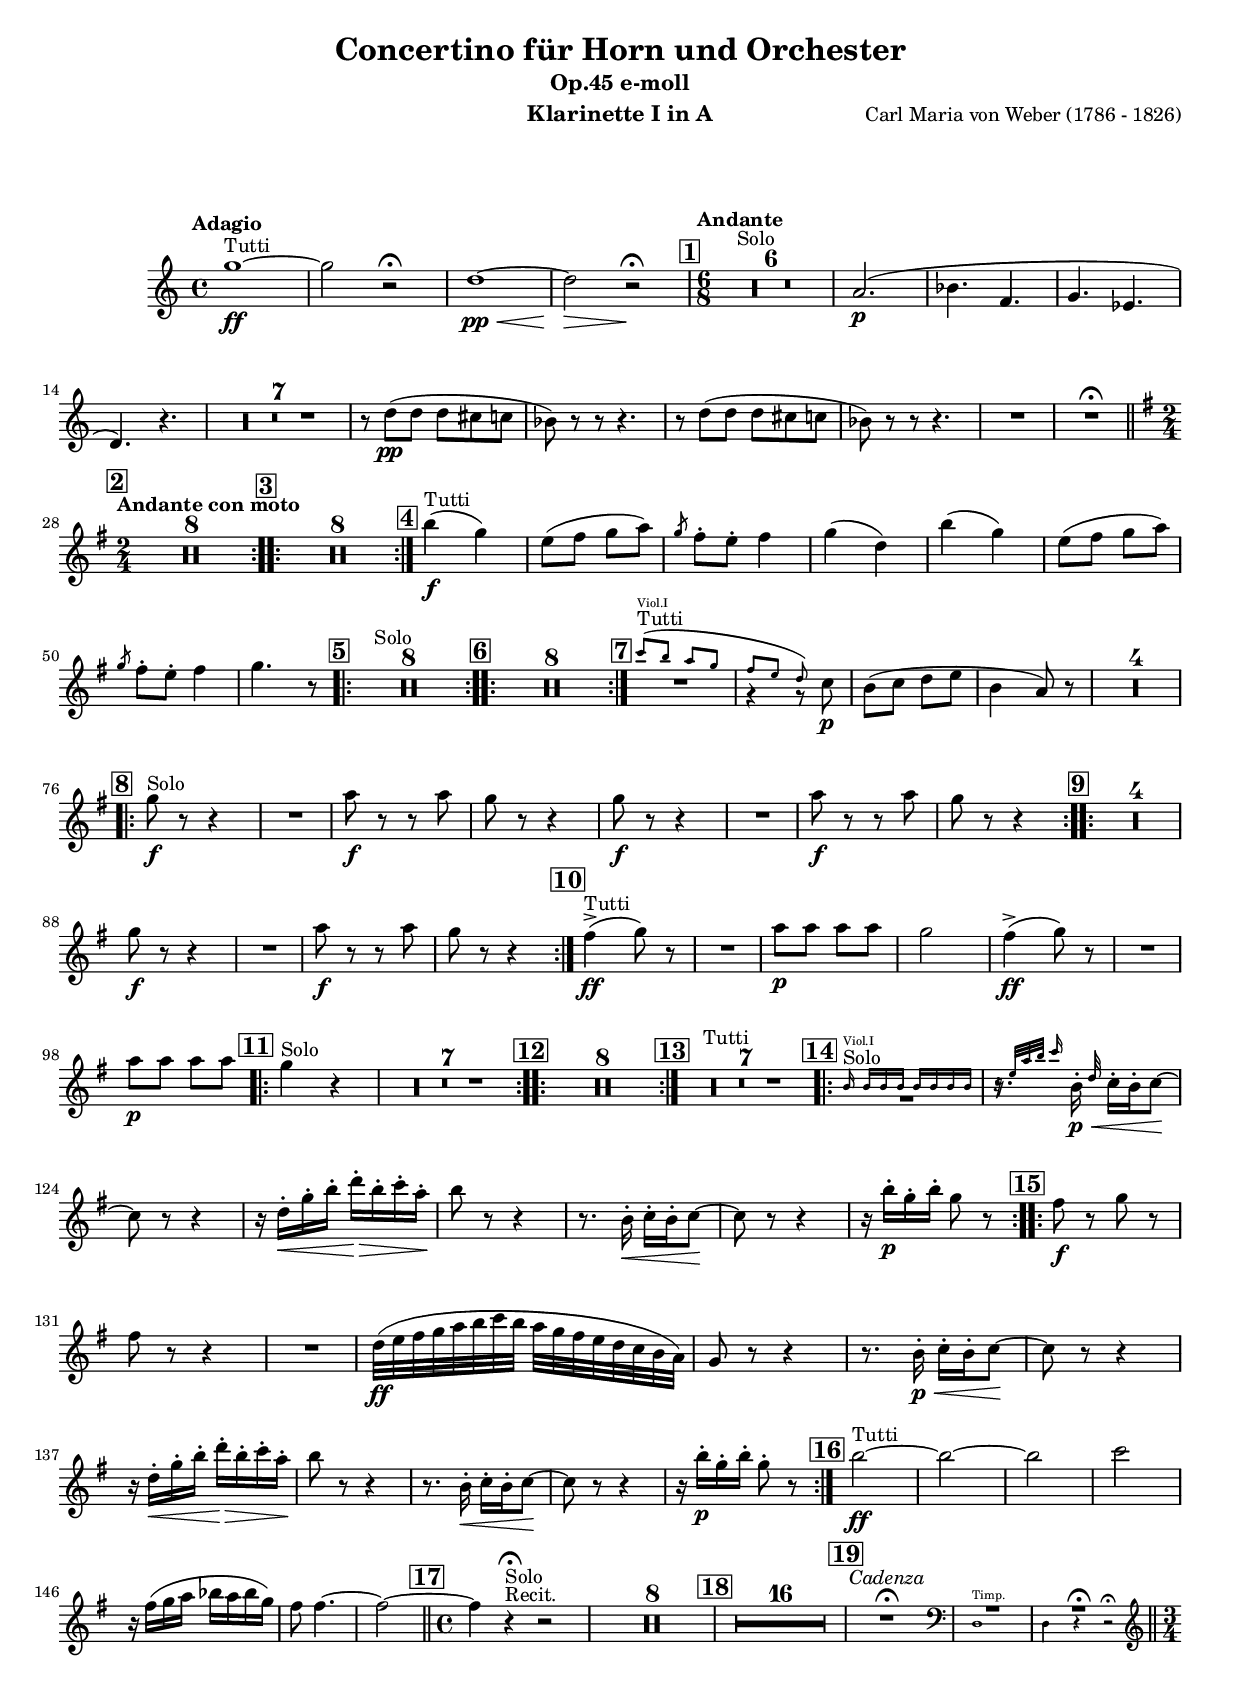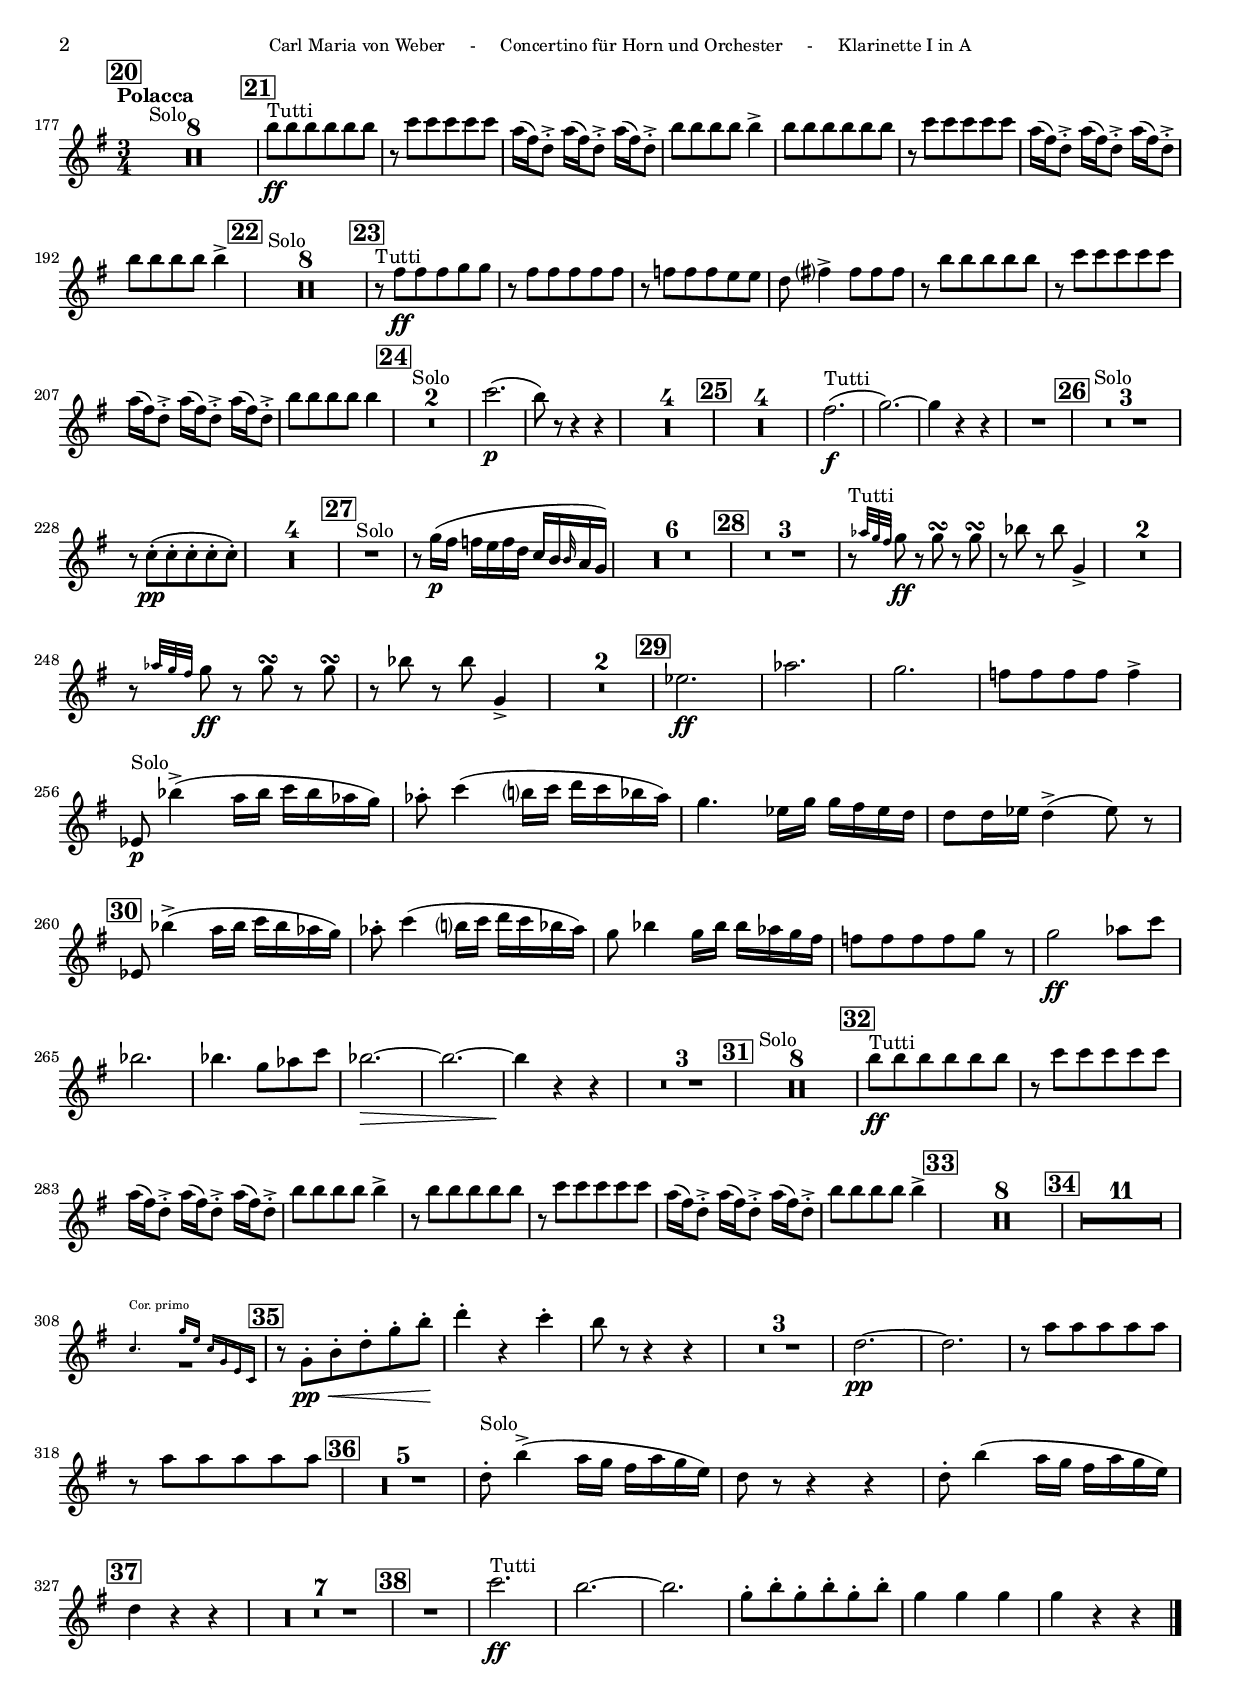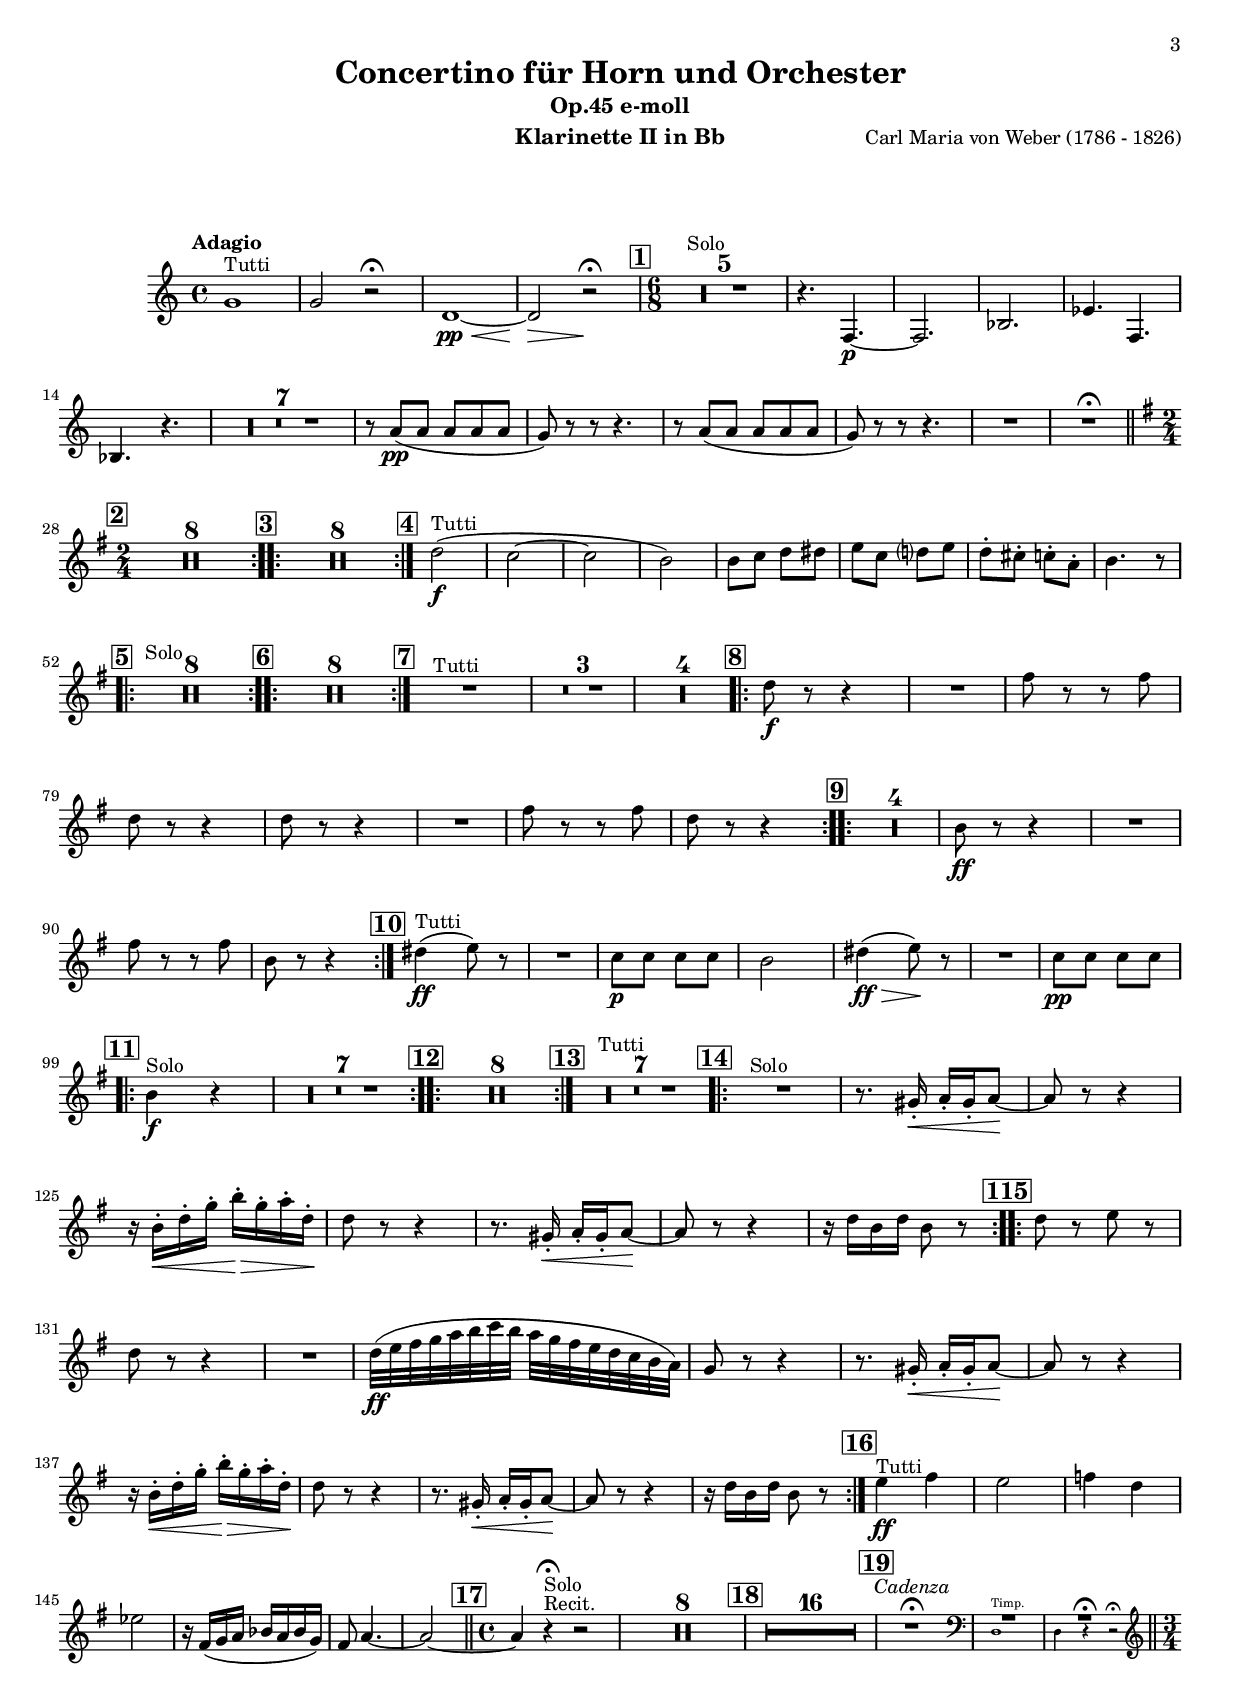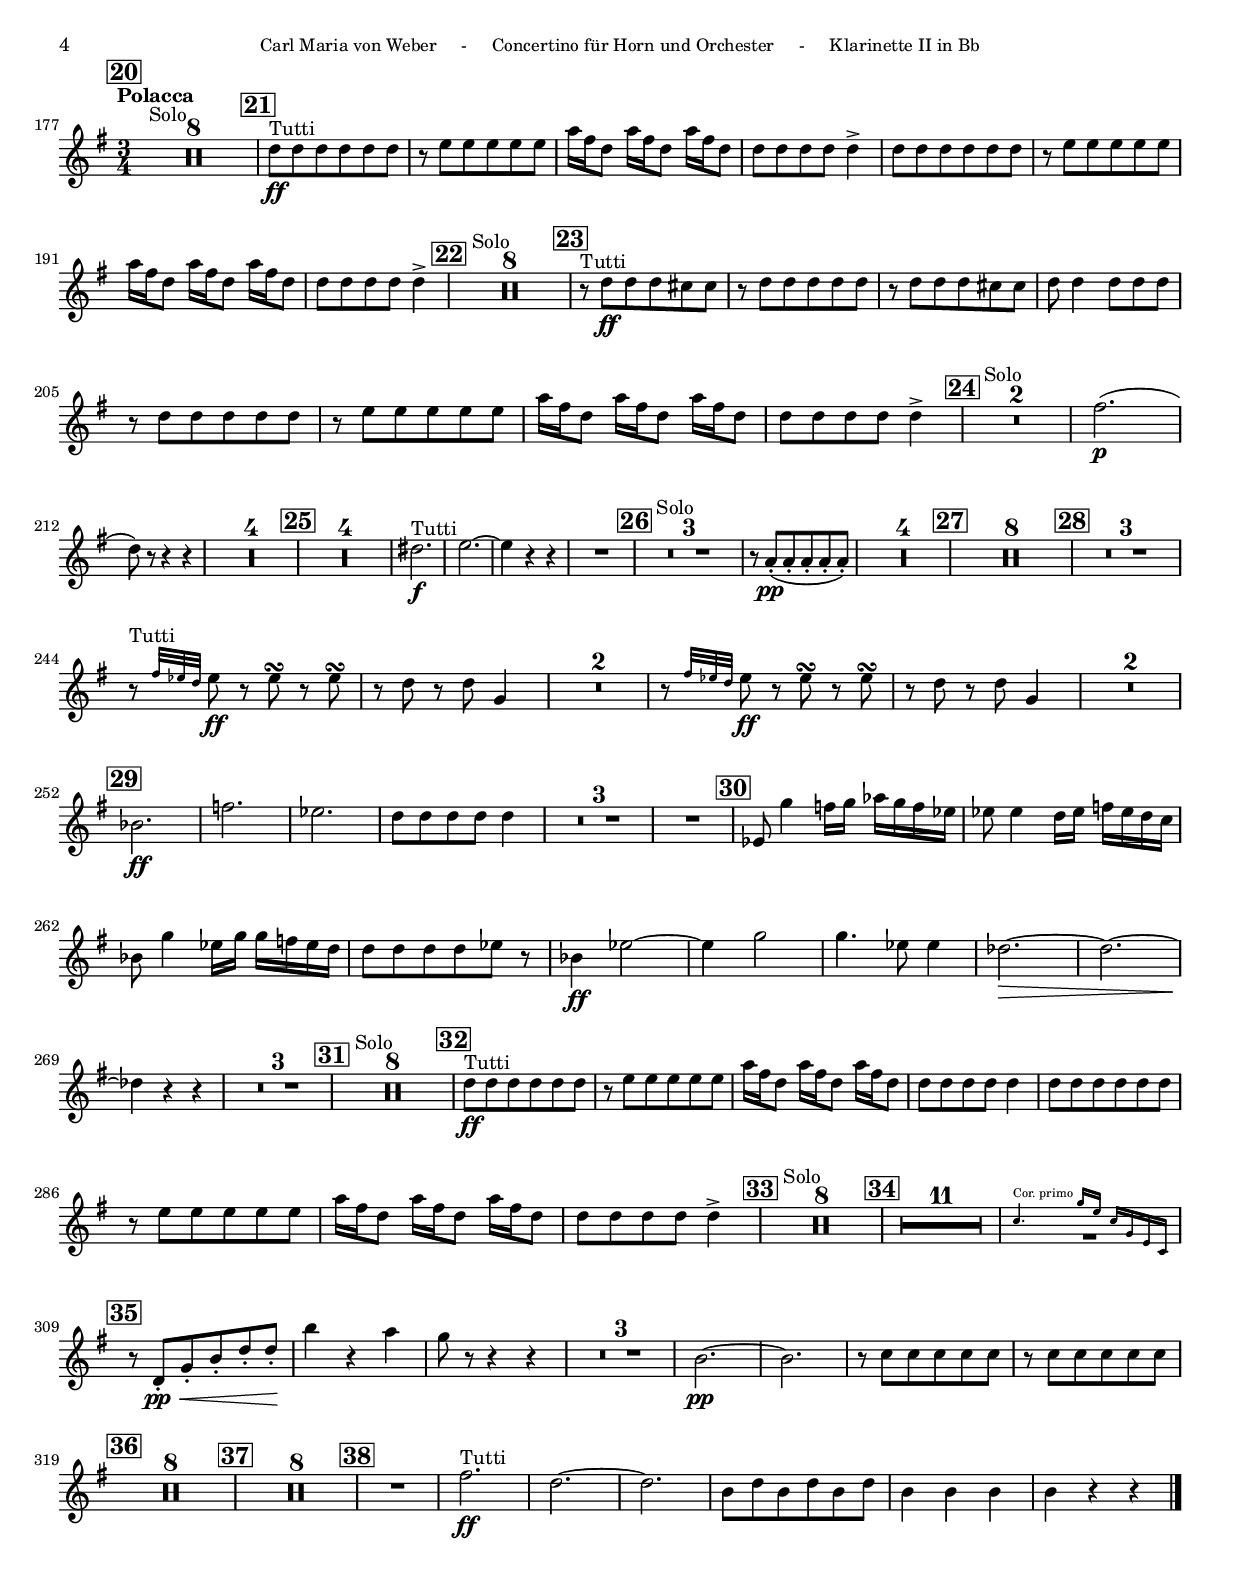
\version "2.18.2"
\language "deutsch"

\paper {
    top-margin = 10\mm
    bottom-margin = 10\mm
    left-margin = 10\mm
    right-margin = 10\mm
    ragged-last = ##f
}

\header{
  title = "Concertino für Horn und Orchester"
  subtitle = "Op.45 e-moll"
  composerShort = "Carl Maria von Weber"
  composer = "Carl Maria von Weber (1786 - 1826)"
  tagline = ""
}

% Adapt this for automatic line-breaks
% mBreak = {}
mBreak = { \break }
#(set-global-staff-size 17)

% Useful snippets
pCresc = _\markup { \dynamic p \italic "cresc." }
mfDim = _\markup { \dynamic mf \italic "dim." }
fCantabile = _\markup { \dynamic f \italic "cantabile" }
smorz = _\markup { \italic "smorz." }
sempreFf = _\markup { \italic "sempre" \dynamic ff }
sempreFff = _\markup { \italic "sempre" \dynamic fff }
pocoF = _\markup { \italic "poco" \dynamic f }
ffz = _\markup { \dynamic { ffz } } 
crescMolto = _\markup { \italic "cresc. molto" }
pMoltoCresc = _\markup { \dynamic p \italic "molto cresc." }
sempreCresc = _\markup { \italic "sempre cresc." }
ppEspr = _\markup { \dynamic pp \italic "espr." }
ppiuEspress = _\markup { \dynamic p \italic "più espress." }
pocoCresc = _\markup { \italic "poco cresc." }
mfEspress = _\markup { \dynamic mf \italic "espress." }
pEspress = _\markup { \dynamic p \italic "espress." }
string = ^\markup { \italic "string." }
stringendo = ^\markup { \italic "stringendo" }
pocoString = ^\markup { \italic "poco string." }
sempreStringendo = ^\markup { \italic "sempre stringendo" }
sempreString = ^\markup { \italic "sempre string." }
tuttaForza = _\markup { \italic "tutta forza" }
allargando = _\markup { \italic "allargando" }
pocoMenoMosso = ^\markup {\italic \bold {"Poco meno mosso."} }
rit = ^\markup {\italic {"rit."} }
rall = ^\markup {\italic {"rall."} }
riten = ^\markup {\italic {"riten."} }
ritATempo = ^\markup { \center-align \italic {"  rit. a tempo"} }
aTempo = ^\markup { \italic {"a tempo"} }
moltoRit = ^\markup { \italic {"molto rit."} }
pocoRit = ^\markup {\italic {"poco rit."} }
pocoRiten = ^\markup {\italic {"poco riten."} }
sec = ^\markup {\italic {"sec."} }
pocoRall = ^\markup {\italic {"poco rall."} }
pocoAPocoRall = ^\markup {\italic {"poco a poco rall."} }
pocoAPocoAccel = ^\markup {\italic {"poco a poco accel."} }
pocoAPocoAccelAlD = ^\markup {\italic {"poco a poco accel. al D"} }
sempreAccel = ^\markup {\italic {"sempre accel."} }
solo = ^\markup { "Solo" }
tutti = ^\markup { "Tutti" }
piuF = _\markup { \italic "più" \dynamic f }
piuP = _\markup { \italic "più" \dynamic p }
lento = ^\markup { \italic "Lento" }
accel = ^\markup { \bold { "accel." } }
tempoPrimo = ^\markup { \italic { "Tempo I" } }
cadenza = ^\markup { \italic {"Cadenza"} }

% Adapted from http://lsr.di.unimi.it/LSR/Snippet?id=655
% Make title, subtitle, instrument appear on pages other than the first
#(define (part-not-first-page layout props arg)
   (if (not (= (chain-assoc-get 'page:page-number props -1)
               (ly:output-def-lookup layout 'first-page-number)))
       (interpret-markup layout props arg)
       empty-stencil))

\paper {
  oddHeaderMarkup = \markup
  \fill-line {
    " "
    \on-the-fly #part-not-first-page \fontsize #-1.0 \concat {
      \fromproperty #'header:composerShort
      "     -     "
      \fromproperty #'header:title
      "     -     "
      \fromproperty #'header:instrument
    }
    \on-the-fly #print-page-number-check-first \fromproperty #'page:page-number-string
  }
  evenHeaderMarkup = \markup
  \fill-line {
    \on-the-fly #print-page-number-check-first \fromproperty #'page:page-number-string
    \on-the-fly #part-not-first-page \fontsize #-1.0 \concat {
      \fromproperty #'header:composerShort
      "     -     "
      \fromproperty #'header:title
      "     -     "
      \fromproperty #'header:instrument
    }
    " "
  }
  % Distance between title stuff and music
  markup-system-spacing.basic-distance = #12
  markup-system-spacing.minimum-distance = #12
  markup-system-spacing.padding = #10
  % Distance between music systems
  system-system-spacing.basic-distance = #14
  system-system-spacing.minimum-distance = #14
  % system-system-spacing.padding = #10
  
}

% ---------------------------------------------------------

clarinet_I = {
  \set Score.markFormatter = #format-mark-box-numbers
  \accidentalStyle Score.modern-cautionary
  \compressFullBarRests
  \defaultTimeSignature
  \time 4/4
  \tempo "Adagio"
  \key c \major
  \clef violin
  \relative c' {
    % p1 1
    \tutti
    g''1\ff~ |
    g2 r \fermata |
    d1\pp\<~ |
    d2\> r\! \fermata
    \mark #1
    \time 6/8
    \tempo "Andante"
    \solo
    R1*6/8*6 |
    a2.(\p |
    b4. f |
    g4. es |
    \mBreak
    
    % p1 2
    d4.) r |
    R1*6/8*7 |
    r8 d'(\pp d d cis c |
    b8) r8 r r4. |
    r8 d( d d cis c |
    b8) r8 r r4. |
    R1*6/8 |
    R1*6/8  \fermataMarkup |
    \bar "||"
    \mBreak
    
    % p1 3
    \mark #2
    \time 2/4
    \tempo "Andante con moto"
    \key g \major
    \repeat volta 2 {
      R1*2/4*8
    }
    \mark #3
    \repeat volta 2 {
      R1*2/4*8
    }
    \mark #4
    \tutti
    h'4(\f g) |
    e8( fis g a) |
    \slashedGrace g8 fis8-. e-. fis4 |
    g4( d) |
    h'4( g) |
    e8( fis g a) |
    \mBreak
    
    % p1 4
    \slashedGrace g8 fis8-. e-. fis4 |
    g4. r8 |
    \mark #5
    \solo
    \repeat volta 2 {
      R1*2/4*8
    }
    \mark #6
    \repeat volta 2 {
      R1*2/4*8
    }
    \mark #7
    \tutti
    <<
      {
        \override MultiMeasureRest.staff-position = #0
        R1*2/4 |
        r4 r8 c,\p |
        \revert MultiMeasureRest.staff-position
      }
      \new CueVoice {
        \set instrumentCueName = "Viol.I"
        \stemUp {
          c'8^( h a g |
          fis8 e d) 
        }
      }
    >>
    h( c d e |
    h4 a8) r |
    R1*2/4*4 |
    \mBreak
    
    % p1 5
    \mark #8
    \solo
    \repeat volta 2 {
      g'8\f r r4 |
      R1*2/4 |
      a8\f r r a |
      g8 r r4 |
      g8\f r r4 |
      R1*2/4 |
      a8\f r r a |
      g8 r r4 |
    }
    \mark #9
    \repeat volta 4 {
      R1*2/4*4 |
    \mBreak
    
    % p1 6
      g8\f r r4 |
      R1*2/4 |
      a8\f r r a |
      g8 r r4 |
    }
    \mark #10
    \tutti
    fis4->(\ff g8) r |
    R1*2/4 |
    a8\p a a a |
    g2 |
    fis4(->\ff g8) r |
    R1*2/4 |
    \mBreak
    
    % p1 7
    a8\p a a a |
    \mark #11
    \solo
    \repeat volta 2 {
      g4 r |
      R1*2/4*7 |
    }
    \mark #12
    \repeat volta 2 {
      R1*2/4*8 |
    }
    \mark #13
    \tutti
    R1*2/4*7
    \mark #14
    \repeat volta 2 {
      <<
        {
          \solo
          \override MultiMeasureRest.staff-position = #-4
          R1*2/4 |
          r8. h,16-.\p\< \grace d32 c16-. h-. c8~\! |
          \revert MultiMeasureRest.staff-position
        }
        \new CueVoice {
          \set instrumentCueName = "Viol.I"
          \stemUp {
            h16 h[ h h] h h h h|
            r32 e[ a h] c16
          }
        }
      >>
      \mBreak
      
      %p1 8
      c,8 r r4 |
      r16 d-.\< g-. h-. d-.\> h-. c-. a-.\! |
      h8 r r4 |
      r8. h,16-.\< c-. h-. c8~\! |
      c8 r r4 |
      r16 h'-.\p g-. h-. g8 r |
    }
    \mark #15
    \repeat volta 2 {
      fis8\f r g r |
      \mBreak
      
      %p1 9
      fis8 r r4 |
      R1*2/4 |
      d32\ff( e fis g a h c h a g fis e d c h a) |
      g8 r r4 |
      r8. h16-.\p\< c-. h-. c8~\! |
      c8 r r4 |
      \mBreak

      %p1 10
      r16 d-.\< g-. h-. d-.\> h-. c-. a-.\! |
      h8 r r4 |
      r8. h,16-.\< c-. h-. c8~\! |
      c8 r r4 |
      r16 h'-.\p g-. h-. g8-. r |
    }
    \mark #16
    \tutti
    h2~\ff |
    h2~ |
    h2 |
    c2 |
    \mBreak

    % p1 10
    r16 fis,( g a b a b g) |
    fis8 fis4.~ |
    fis2~ |
    \mark #17
    \bar "||"
    \time 4/4
    fis4 r\fermata ^\markup { "Recit." } \solo r2 |
    R1*8 |
    \mark #18
    R1*16 |
    \mark #19
    R1\fermataMarkup\cadenza
    <<
      {
        \override MultiMeasureRest.staff-position = #2
        R1 |
        R1\fermataMarkup |
        \revert MultiMeasureRest.staff-position
      }
      \new CueVoice {
        \set instrumentCueName = "Timp."
        \clef bass
        \stemDown {
          d,,1 |
          d4 r r2\fermata |
        }
      }
    >>
    \clef violin
    \bar "||"
    \mBreak
    
    % p2 1
    \time 3/4
    \mark #20
    \tempo "Polacca"
    \solo
    R1*3/4*8 |
    \mark #21
    \tutti
    h'''8\ff \repeat unfold 5 { h8 } |
    r8 \repeat unfold 5 { c8 } |
    \repeat unfold 3 { a16( fis) d8-.-> } |
    \repeat unfold 4 h'8 h4-> |
    h8 \repeat unfold 5 { h8 } |
    r8 \repeat unfold 5 { c8 } |
    \repeat unfold 3 { a16( fis) d8-.-> } |
    \mBreak
    
    % p2 2
    \repeat unfold 4 h'8 h4-> |
    \mark #22
    \solo
    R1*3/4*8 |
    \mark #23
    \tutti
    r8 fis\ff fis fis g g |
    r8 \repeat unfold 5 { fis } |
    r8 \repeat unfold 3 f e e |
    d8 fis4-> \repeat unfold 3 fis8 |
    r8 \repeat unfold 5 h |
    r8 \repeat unfold 5 c |
    \mBreak
    
    % p2 3
    \repeat unfold 3 { a16( fis) d8-.-> } |
    \repeat unfold 4 h'8 h4 |
    \mark #24
    \solo
    R1*3/4*2 |
    c2.(\p |
    h8) r8 r4 r |
    R1*3/4*4 |
    \mark #25
    R1*3/4*4 |
    \tutti
    fis2.(\f |
    g2.)~ |
    g4 r r |
    R1*3/4 |
    \mark #26
    \solo
    R1*3/4*3 |
    \mBreak
    
    % p2 4
    r8 c,8-.(\pp \repeat unfold 3 c-. c-.)|
    R1*3/4*4 |
    \mark #27
    \solo
    R1*3/4*1 |
    r8 g'16(\p fis f e f d c h \grace h32 a16 g) |
    R1*3/4*6 |
    \mark #28
    R1*3/4*3 |
    \tutti
    r8 \grace { as'32 g fis } g8\ff r g\turn r g\turn |
    r8 b8 r b g,4-> |
    R1*3/4*2 |
    \mBreak
    
    % p2 5
    r8 \grace { as'32 g fis } g8\ff r g\turn r g\turn |
    r8 b8 r b g,4-> |
    R1*3/4*2 |
    \mark #29
    es'2.\ff |
    as2. |
    g2. |
    \repeat unfold 4 f8 f4-> |
    \mBreak
    
    % p2 6
    \solo
    es,8\p b''4->( a16 b c b as g) |
    as8-. c4( h16 c d c b as) |
    g4. es16 g g fis es d |
    d8 d16 es d4(-> es8) r |
    \mBreak
    
    % p2 7
    \mark #30
    es,8 b''4->( a16 b c b as g) |
    as8-. c4( h16 c d c b as) |
    g8 b4 g16 b b as g fis |
    \repeat unfold 4 f8 g r |
    g2\ff as8 c |
    \mBreak
    
    % p2 8
    b2. |
    b4. g8 as c |
    b2.~\> |
    b2.~ |
    b4\! r r |
    R1*3/4*3 |
    \mark #31
    \solo
    R1*3/4*8 |
    \mark #32
    \tutti
    h8\ff \repeat unfold 5 h8 |
    r8 \repeat unfold 5 c |
    \mBreak
    
    % p2 9
    \repeat unfold 3 { a16( fis) d8-.-> } |
    \repeat unfold 4 h'8 h4-> |
    r8 \repeat unfold 5 h8 |
    r8 \repeat unfold 5 c |
    \repeat unfold 3 { a16( fis) d8-.-> } |
    \repeat unfold 4 h'8 h4-> |
    \mark #33
    R1*3/4*8 |
    \mark #34
    R1*3/4*11 |
    \mBreak
    
    % p2 10
    <<
      {
        \override MultiMeasureRest.staff-position = #-4
        R1*3/4 |
        \revert MultiMeasureRest.staff-position
      }
      \new CueVoice {
        \set instrumentCueName = "Cor. primo"
        \stemUp {
          c,4. g'16 e c g e c |
        }
      }
    >>
    \mark #35
    r8 g'-.\pp\< h-. d-. g-. h-.\! |
    d4-. r c-. |
    h8 r r4 r |
    R1*3/4*3 |
    d,2.~\pp |
    d2. |
    r8 \repeat unfold 5 a' |
    \mBreak
    
    % p2 11
    r8 \repeat unfold 5 a |
    \mark #36
    R1*3/4*5 |
    \solo
    d,8-. h'4(-> a16 g fis a g e) |
    d8 r r4 r |
    d8-. h'4( a16 g fis a g e) |
    \mBreak
    
    % p2 12
    \mark #37
    d4 r r |
    R1*3/4*7 |
    \mark #38
    R1*3/4 |
    \tutti
    c'2.\ff
    h2.~ |
    h2. |
    g8-. h-. g-. h-. g-. h-. |
    g4 g g |
    g4 r r 
    \bar "|."
  }
}

clarinet_II = {
  \set Score.markFormatter = #format-mark-box-numbers
  \accidentalStyle Score.modern-cautionary
  \compressFullBarRests
  \defaultTimeSignature
  \time 4/4
  \tempo "Adagio"
  \tutti
  \key c \major
  \clef violin
  \relative c' {
    % p1 1
    g'1 |
    g2 r \fermata |
    d1\pp\<~ |
    d2\> r\! \fermata
    \mark #1
    \solo
    \time 6/8
    R1*5/8*6 |
    r4. f,4.~\p |
    f2. |
    b2. |
    es4. f, |
    \mBreak
    
    % p1 2
    b4. r |
    R1*6/8*7 |
    r8 a'(\pp a a a a |
    g8) r8 r r4. |
    r8 a( a a a a |
    g8) r8 r r4. |
    R1*6/8 |
    R1*6/8  \fermataMarkup |
    \bar "||"
    \mBreak
    
    %p1 3
    \mark #2
    \time 2/4
    \key g \major
    \repeat volta 2 {
      R1*2/4*8
    }
    \mark #3
    \repeat volta 2 {
      R1*2/4*8
    }
    \mark #4
    \tutti
    d'2(\f |
    c2~ |
    c2 |
    h2) |
    h8 c d dis |
    e8 c d e |
    d8-. cis-. c-. a-. |
    h4. r8 |
    \mBreak
    
    %p1 4
    \mark #5
    \solo
    \repeat volta 2 {
      R1*2/4*8
    }
    \mark #6
    \repeat volta 2 {
      R1*2/4*8
    }
    \mark #7
    \tutti
    R1*2/4
    R1*2/4*3 |
    R1*2/4*4 |
    \mark #8
    \repeat volta 2 {
      d8\f r r4 |
      R1*2/4 |
      fis8 r r fis |
      \mBreak
      
      % p1 5
      d8 r r4 |
      d8 r r4 |
      R1*2/4 |
      fis8 r r fis |
      d8 r r4 |
    }
    
    \repeat volta 2 {
      \mark #9
      R1*2/4*4 |
      h8\ff r r4 |
      R1*2/4 |
      \mBreak
      
      % p1 6
      fis'8 r r fis |
      h,8 r r4 |
    }
    \mark #10
    \tutti
    dis4(\ff e8) r |
    R1*2/4 |
    c8\p c c c |
    h2 |
    dis4(\ff\> e8)\! r |
    R1*2/4 |
    c8\pp c c c |
    \mBreak
    
    % p1 7
    \repeat volta 2 {
      \mark #11
      \solo
      h4\f r |
      R1*2/4*7 |
    }
    \mark #12
    \repeat volta 2 {
      R1*2/4*8 |
    }
    \mark #13
    \tutti
    R1*2/4*7
    \mark #14
    \solo
    \repeat volta 2 {
      R1*2/4 |
      r8. gis16-.\< a-. gis-. a8~\! |
      a8 r r4 |
      \mBreak
      
      % p1 8
      r16 h-.\< d-. g-. h-.\> g-. a-. d,-.\! |
      d8 r r4 |
      r8. gis,16-.\< a-. gis-. a8~\! |
      a8 r r4 |
      r16 d h d h8 r |
    }
    \mark #115
    \repeat volta 2 {
      d8 r e r |
      \mBreak
      
      % p1 9
      d8 r r4 |
      R1*2/4 |
      d32\ff( e fis g a h c h a g fis e d c h a) |
      g8 r r4 |
      r8. gis16-.\< a-. gis-. a8~\! |
      a8 r r4 |
      \mBreak

      % p1 10
      r16 h-.\< d-. g-. h-.\> g-. a-. d,-.\! |
      d8 r r4 |
      r8. gis,16-.\< a-. gis-. a8~\! |
      a8 r r4 |
      r16 d h d h8 r |
    }
    \mark #16
    \tutti
    e4\ff fis |
    e2 |
    f4 d |
    \mBreak
    
    % p1 11
    es 2|
    r16 fis,( g a b a b g) |
    fis8 a4.~ |
    a2~ |
    \mark #17
    \bar "||"
    \time 4/4
    a4 r\fermata ^\markup { "Recit." } \solo r2 |
    R1*8 |
    \mark #18
    R1*16 |
    \mark #19
    R1\fermataMarkup\cadenza
    <<
      {
        \override MultiMeasureRest.staff-position = #2
        R1 |
        R1\fermataMarkup |
        \revert MultiMeasureRest.staff-position
      }
      \new CueVoice {
        \set instrumentCueName = "Timp."
        \clef bass
        \stemDown {
          d,,1 |
          d4 r r2\fermata |
        }
      }
    >>
    \clef violin
    \bar "||"
    \mBreak

    % p2 1
    \mark #20
    \solo
    \time 3/4
    \tempo "Polacca"
    R1*3/4*8 |
    \mark #21
    \tutti
    d''8\ff \repeat unfold 5 { d8 } |
    r8 \repeat unfold 5 { e8 } |
    \repeat unfold 3 { a16 fis d8 } |
    \repeat unfold 4 d8 d4-> |
    d8 \repeat unfold 5 { d8 } |
    r8 \repeat unfold 5 { e8 } |
    \mBreak
    
    % p2 2
    \repeat unfold 3 { a16 fis d8 } |
    \repeat unfold 4 d8 d4-> |
    \mark #22
    \solo
    R1*3/4*8 |
    \mark #23
    \tutti
    r8 d\ff d d cis cis |
    r8 \repeat unfold 5 { d } |
    r8 \repeat unfold 3 d cis cis |
    d8 d4 \repeat unfold 3 d8 |
    \mBreak
    
    % p2 3
    r8 \repeat unfold 5 d |
    r8 \repeat unfold 5 e |
    \repeat unfold 3 { a16 fis d8 } |
    \repeat unfold 4 d8 d4-> |
    \mark #24
    \solo
    R1*3/4*2 |
    fis2.(\p |
    \mBreak
    
    % p2 4
    d8) r8 r4 r |
    R1*3/4*4 |
    \mark #25
    R1*3/4*4 |
    \tutti
    dis2.\f |
    e2.~ |
    e4 r r |
    R1*3/4
    \mark #26
    \solo
    R1*3/4*3 |
    r8 a,8-.(\pp \repeat unfold 3 a-. a-.) |
    R1*3/4*4 |
    \mark #27
    R1*3/4*8 |
    \mark #28
    R1*3/4*3 |
    \mBreak
    
    % p2 5
    \tutti
    r8 \grace { fis'32 es d } es8\ff r es\turn r es\turn |
    r8 d8 r d g,4 |
    R1*3/4*2 |
    r8 \grace { fis'32 es d } es8\ff r es\turn r es\turn |
    r8 d8 r d g,4 |
    R1*3/4*2 |
    \mBreak
    
    % p2 6
    \mark #29
    b2.\ff |
    f'2. |
    es2. |
    \repeat unfold 4 d8 d4 |
    R1*3/4*3 |
    R1*3/4 |
    \mark #30
    es,8 g'4 f16 g as g f es |
    es8 es4 d16 es f es d c |
    \mBreak
    
    % p2 7
    b8 g'4 es16 g g f es d |
    \repeat unfold 4 d8 es r |
    b4\ff es2~ |
    es4 g2 |
    g4. es8 es4 |
    des2.~\> |
    des2.~ |
    \mBreak

    % p2 8
    des4\! r r |
    R1*3/4*3 |
    \mark #31
    \solo
    R1*3/4*8 |
    \mark #32
    \tutti
    d8\ff \repeat unfold 5 d8 |
    r8 \repeat unfold 5 e |
    \repeat unfold 3 { a16 fis d8 } |
    \repeat unfold 4 d8 d4 |
    \repeat unfold 6 d8 |
    \mBreak
    
    % p2 9
    r8 \repeat unfold 5 e |
    \repeat unfold 3 { a16 fis d8 } |
    \repeat unfold 4 d8 d4-> |
    \mark #33
    \solo
    R1*3/4*8 |
    \mark #34
    R1*3/4*11 |
    <<
      {
        \override MultiMeasureRest.staff-position = #-4
        R1*3/4 |
        \revert MultiMeasureRest.staff-position
      }
      \new CueVoice {
        \set instrumentCueName = "Cor. primo"
        \stemUp {
          c4. g'16 e c g e c |
        }
      }
    >>
    \mBreak
    
    % p2 10
    \mark #35
    r8 d-.\pp\< g-. h-. d-. d-.\! |
    h'4 r a |
    g8 r r4 r |
    R1*3/4*3 |
    h,2.~\pp |
    h2. |
    r8 \repeat unfold 5 c |
    r8 \repeat unfold 5 c |
    \mBreak
    
    % p2 11
    \mark #36
    R1*3/4*8 |
    \mark #37
    R1*3/4*8 |
    \mark #38
    R1*3/4*1 |
    \tutti
    fis2.\ff
    d2.~ |
    d2. |
    h8 d h d h d |
    h4 h h |
    h4 r r |
    \bar "|."
  }
}


% ---------------------------------------------------------

%{
\bookpart {
  \header{
    instrument = "Klarinette I in A"
  }
  \score {
    \new Staff {
      \compressFullBarRests
      \set Score.markFormatter = #format-mark-box-numbers
      \override DynamicLineSpanner.staff-padding = #3
      \accidentalStyle Score.modern-cautionary
      <<
      {
        \transpose a a \clarinet_I
      }
      \\
      {
        \transpose a a \clarinet_II
      }
      >>
    }
  }
}
%}

\bookpart {
  \header{
    instrument = "Klarinette I in A"
  }
  \score {
    \new Staff {
      \compressFullBarRests
      \set Score.markFormatter = #format-mark-box-numbers
      \override DynamicLineSpanner.staff-padding = #3
      \accidentalStyle Score.modern-cautionary
      \new Voice {
        \transpose b b \clarinet_I
      }
    }
  }
}


\bookpart {
  \header{
    instrument = "Klarinette II in Bb"
  }
  \score {
    \new Staff {
      \compressFullBarRests
      \set Score.markFormatter = #format-mark-box-numbers
      \override DynamicLineSpanner.staff-padding = #3
      \accidentalStyle Score.modern-cautionary
      \new Voice {
        \transpose b b \clarinet_II
      }
    }
  }
}
